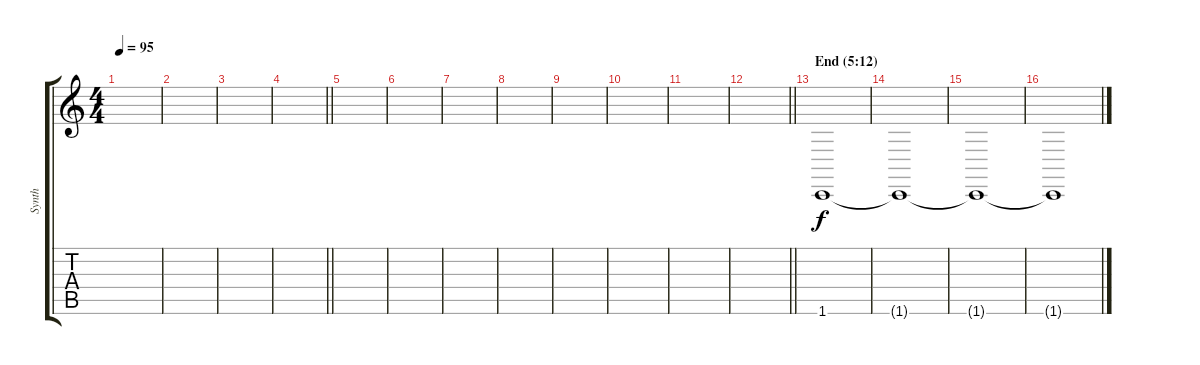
\track ("Synth" "Synth") {instrument stringensemble1}
\staff {score tabs}
\tuning (B3 Gb3 D3 A2 E2 B1) {hide}
\ts (4 4)
\tempo 95
\clef g2
\ks c
|
|
|
\barLineRight lightlight
|
\section ("" "")
|
|
|
|
|
|
|
\barLineRight lightlight
|
\section ("" "End (5:12)")
1.6.1 |
1.6{t}.1 |
1.6{t}.1 |
1.6{t}.1
